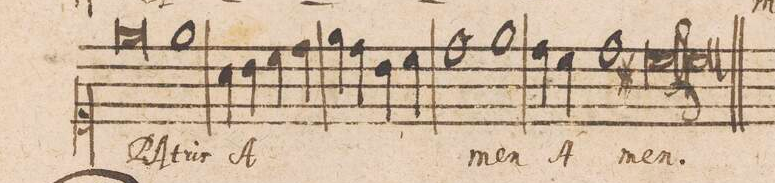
**kern	**text
*I"[CANTVS.]	*
*clefC1	*
*k[]	*
*met(C|)	*
*M2/1	*
0ee\	PA-
=132-	=132-
1ee\	-tris
4a\	A-
4b\	.
4cc\	.
4dd\	.
=133-	=133-
4ee\	.
4dd\	.
4b\	.
4cc\	.
2dd\	.
1ee\	-men
=134-	=134-
4dd\	A-
4cc\	.
1dd\	.
=135-	=135-
0cc#X\;	-men.
==	==
*-	*-
